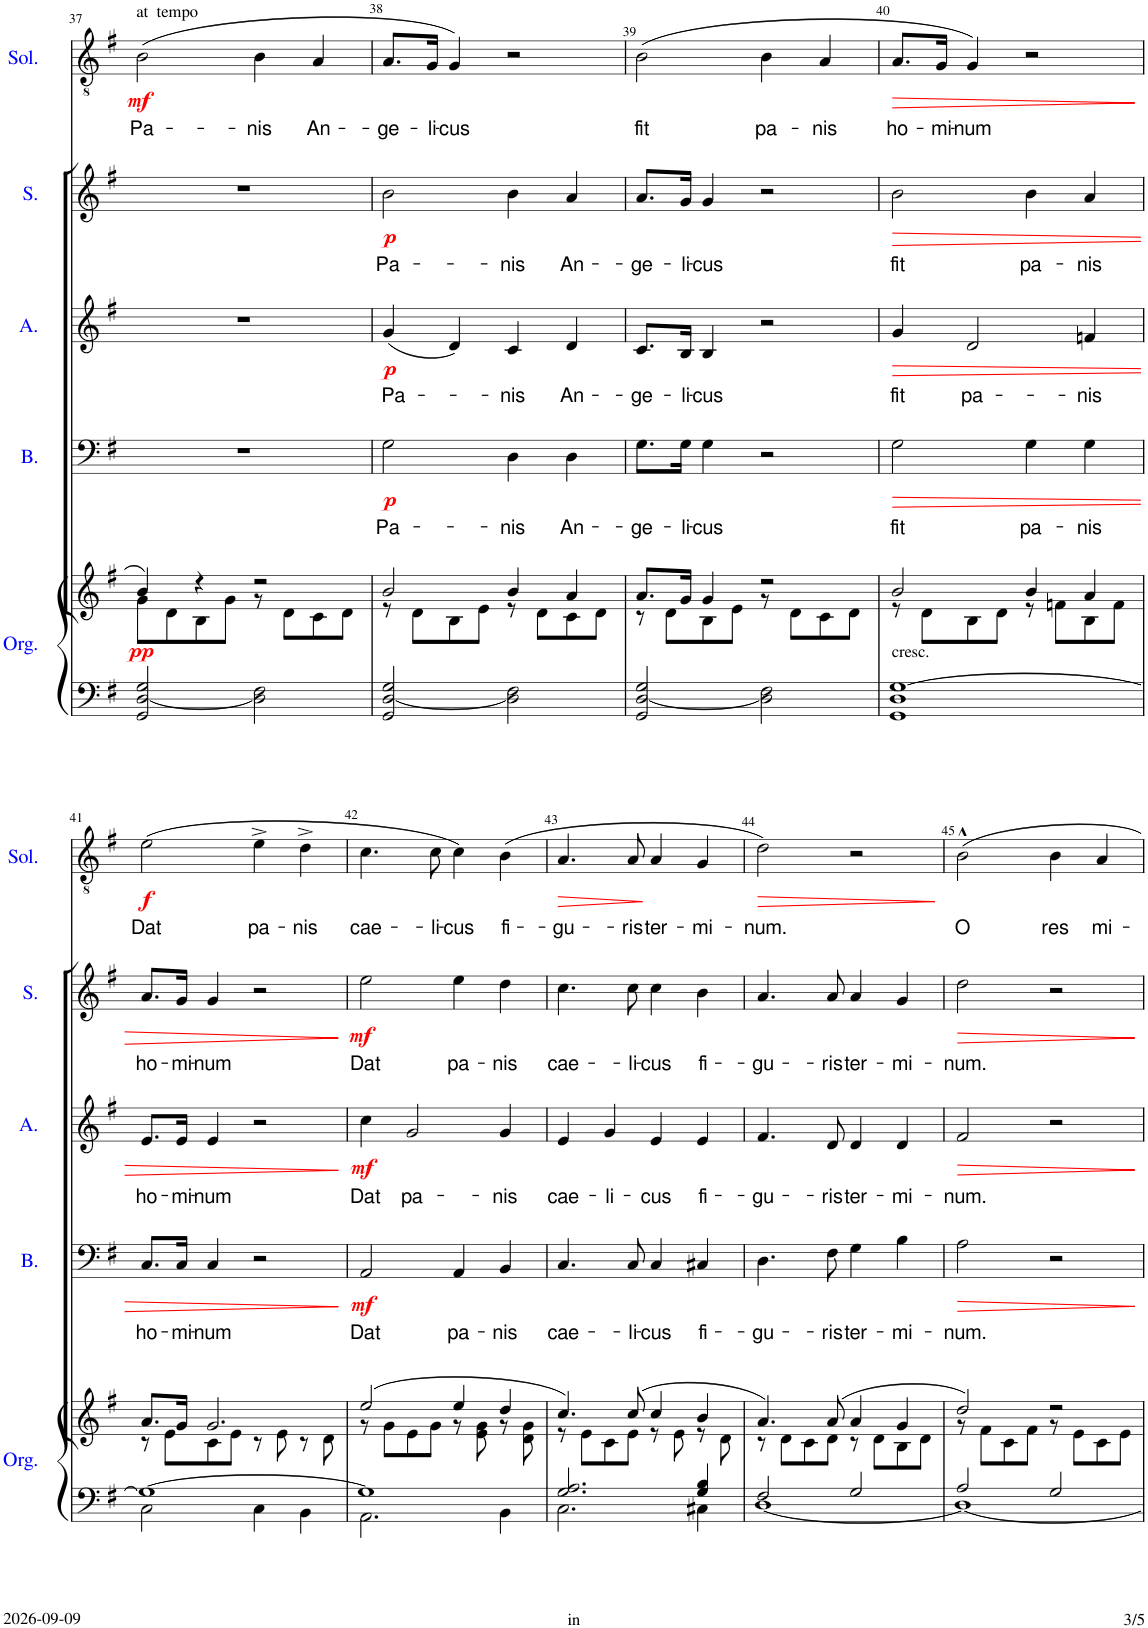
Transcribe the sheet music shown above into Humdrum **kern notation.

**kern	**kern	**dynam	**kern	**text	**dynam	**kern	**text	**dynam	**kern	**text	**dynam	**kern	**text	**dynam
*part5	*part5	*part5	*part4	*part4	*part4	*part3	*part3	*part3	*part2	*part2	*part2	*part1	*part1	*part1
*staff6	*staff5	*staff5/6	*staff4	*staff4	*staff4	*staff3	*staff3	*staff3	*staff2	*staff2	*staff2	*staff1	*staff1	*staff1
*I"Organ	*	*	*I"Bass	*	*	*I"Alto	*	*	*I"Soprano	*	*	*I"Solist	*	*
*I'Org.	*	*	*I'B.	*	*	*I'A.	*	*	*I'S.	*	*	*I'Sol.	*	*
!!LO:PB:g=z
*clefF4	*clefG2	*	*clefF4	*	*	*clefG2	*	*	*clefG2	*	*	*clefGv2	*	*
*k[f#]	*k[f#]	*	*k[f#]	*	*	*k[f#]	*	*	*k[f#]	*	*	*k[f#]	*	*
*M4/4	*M4/4	*	*M4/4	*	*	*M4/4	*	*	*M4/4	*	*	*M4/4	*	*
*met(c)	*met(c)	*	*met(c)	*	*	*met(c)	*	*	*met(c)	*	*	*met(c)	*	*
=37	=37	=37	=37	=37	=37	=37	=37	=37	=37	=37	=37	=37	=37	=37
*	*^	*	*	*	*	*	*	*	*	*	*	*	*	*
!	!	!	!	!	!	!	!	!	!	!	!	!	!LO:TX:a:t=at  tempo	!	!
!	!	!	!LO:DY:a=2	!	!	!	!	!	!	!	!	!	!	!LO:LY:b	!LO:DY:b
2GG/ [<2D/ 2G/	4b/	8g\L	pp	1r	.	.	1r	.	.	1r	.	.	(2B\	Pa-	mf
.	.	8d\	.	.	.	.	.	.	.	.	.	.	.	.	.
.	4r	8B\	.	.	.	.	.	.	.	.	.	.	.	.	.
.	.	8g\J	.	.	.	.	.	.	.	.	.	.	.	.	.
!	!	!	!	!	!	!	!	!	!	!	!	!	!	!LO:LY:b	!
2D\] 2F#\	2r	8r	.	.	.	.	.	.	.	.	.	.	4B\	-nis	.
.	.	8d\L	.	.	.	.	.	.	.	.	.	.	.	.	.
!	!	!	!	!	!	!	!	!	!	!	!	!	!	!LO:LY:b	!
.	.	8c\	.	.	.	.	.	.	.	.	.	.	4A/	An-	.
.	.	8d\J	.	.	.	.	.	.	.	.	.	.	.	.	.
=38	=38	=38	=38	=38	=38	=38	=38	=38	=38	=38	=38	=38	=38	=38	=38
!	!	!	!	!	!LO:LY:b	!LO:DY:b	!	!LO:LY:b	!LO:DY:b	!	!LO:LY:b	!LO:DY:b	!	!LO:LY:b	!
2GG/ [<2D/ 2G/	2b/	8r	.	2G\	Pa-	p	(4g/	Pa-	p	2b\	Pa-	p	8.A/L	-ge-	.
.	.	8d\L	.	.	.	.	.	.	.	.	.	.	.	.	.
!	!	!	!	!	!	!	!	!	!	!	!	!	!	!LO:LY:b	!
.	.	.	.	.	.	.	.	.	.	.	.	.	16G/Jk	-li-	.
!	!	!	!	!	!	!	!	!	!	!	!	!	!	!LO:LY:b	!
.	.	8B\	.	.	.	.	4d/)	.	.	.	.	.	4G/)	-cus	.
.	.	8e\J	.	.	.	.	.	.	.	.	.	.	.	.	.
!	!	!	!	!	!LO:LY:b	!	!	!LO:LY:b	!	!	!LO:LY:b	!	!	!	!
2D\] 2F#\	4b/	8r	.	4D\	-nis	.	4c/	-nis	.	4b\	-nis	.	2r	.	.
.	.	8d\L	.	.	.	.	.	.	.	.	.	.	.	.	.
!	!	!	!	!	!LO:LY:b	!	!	!LO:LY:b	!	!	!LO:LY:b	!	!	!	!
.	4a/	8c\	.	4D\	An-	.	4d/	An-	.	4a/	An-	.	.	.	.
.	.	8d\J	.	.	.	.	.	.	.	.	.	.	.	.	.
=39	=39	=39	=39	=39	=39	=39	=39	=39	=39	=39	=39	=39	=39	=39	=39
!	!	!	!	!	!LO:LY:b	!	!	!LO:LY:b	!	!	!LO:LY:b	!	!	!LO:LY:b	!
2GG/ [<2D/ 2G/	8.a/L	8r	.	8.G\L	-ge-	.	8.c/L	-ge-	.	8.a/L	-ge-	.	(2B\	fit	.
.	.	8d\L	.	.	.	.	.	.	.	.	.	.	.	.	.
!	!	!	!	!	!LO:LY:b	!	!	!LO:LY:b	!	!	!LO:LY:b	!	!	!	!
.	16g/Jk	.	.	16G\Jk	-li-	.	16B/Jk	-li-	.	16g/Jk	-li-	.	.	.	.
!	!	!	!	!	!LO:LY:b	!	!	!LO:LY:b	!	!	!LO:LY:b	!	!	!	!
.	4g/	8B\	.	4G\	-cus	.	4B/	-cus	.	4g/	-cus	.	.	.	.
.	.	8e\J	.	.	.	.	.	.	.	.	.	.	.	.	.
!	!	!	!	!	!	!	!	!	!	!	!	!	!	!LO:LY:b	!
2D\] 2F#\	2r	8r	.	2r	.	.	2r	.	.	2r	.	.	4B\	pa-	.
.	.	8d\L	.	.	.	.	.	.	.	.	.	.	.	.	.
!	!	!	!	!	!	!	!	!	!	!	!	!	!	!LO:LY:b	!
.	.	8c\	.	.	.	.	.	.	.	.	.	.	4A/	-nis	.
.	.	8d\J	.	.	.	.	.	.	.	.	.	.	.	.	.
=40	=40	=40	=40	=40	=40	=40	=40	=40	=40	=40	=40	=40	=40	=40	=40
!LO:TX:a:t=cresc.	!	!	!	!	!	!	!	!	!	!	!	!	!	!	!
!	!	!	!	!	!LO:LY:b	!LO:HP:b	!	!LO:LY:b	!LO:HP:b	!	!LO:LY:b	!LO:HP:b	!	!LO:LY:b	!LO:HP:b
1GG 1D [1G	2b/	8r	.	2G\	fit	>	4g/	fit	>	2b\	fit	>	8.A/L	ho-	>
.	.	8d\L	.	.	.	.	.	.	.	.	.	.	.	.	.
!	!	!	!	!	!	!	!	!	!	!	!	!	!	!LO:LY:b	!
.	.	.	.	.	.	.	.	.	.	.	.	.	16G/Jk	-mi-	.
!	!	!	!	!	!	!	!	!LO:LY:b	!	!	!	!	!	!LO:LY:b	!
.	.	8B\	.	.	.	.	2d/	pa-	.	.	.	.	4G/)	-num	.
.	.	8d\J	.	.	.	.	.	.	.	.	.	.	.	.	.
!	!	!	!	!	!LO:LY:b	!	!	!	!	!	!LO:LY:b	!	!	!	!
.	4b/	8r	.	4G\	pa-	.	.	.	.	4b\	pa-	.	2r	.	.
.	.	8fn\L	.	.	.	.	.	.	.	.	.	.	.	.	.
!	!	!	!	!	!LO:LY:b	!	!	!LO:LY:b	!	!	!LO:LY:b	!	!	!	!
.	4a/	8B\	.	4G\	-nis	.	4fn/	-nis	.	4a/	-nis	.	.	.	.
.	.	8f\J	.	.	.	.	.	.	.	.	.	.	.	.	.
*	*v	*v	*	*	*	*	*	*	*	*	*	*	*	*	*
.	.	.	.	.	.	.	.	.	.	.	.	.	.	]
!!LO:LB:g=z
=41	=41	=41	=41	=41	=41	=41	=41	=41	=41	=41	=41	=41	=41	=41
*^	*^	*	*	*	*	*	*	*	*	*	*	*	*	*
!	!	!	!	!	!	!LO:LY:b	!	!	!LO:LY:b	!	!	!LO:LY:b	!	!	!LO:LY:b	!LO:DY:b
1G_	2C\	8.a/L	8r	.	8.C/L	ho-	.	8.e/L	ho-	.	8.a/L	ho-	.	(2e\	Dat	f
.	.	.	8e\L	.	.	.	.	.	.	.	.	.	.	.	.	.
!	!	!	!	!	!	!LO:LY:b	!	!	!LO:LY:b	!	!	!LO:LY:b	!	!	!	!
.	.	16g/Jk	.	.	16C/Jk	-mi-	.	16e/Jk	-mi-	.	16g/Jk	-mi-	.	.	.	.
!	!	!	!	!	!	!LO:LY:b	!	!	!LO:LY:b	!	!	!LO:LY:b	!	!	!	!
.	.	2.g/	8c\	.	4C/	-num	.	4e/	-num	.	4g/	-num	.	.	.	.
.	.	.	8e\J	.	.	.	.	.	.	.	.	.	.	.	.	.
!	!	!	!	!	!	!	!	!	!	!	!	!	!	!	!LO:LY:b	!
.	4C\	.	8r	.	2r	.	.	2r	.	.	2r	.	.	4e^\	pa-	.
.	.	.	8e\	.	.	.	.	.	.	.	.	.	.	.	.	.
!	!	!	!	!	!	!	!	!	!	!	!	!	!	!	!LO:LY:b	!
.	4BB\	.	8r	.	.	.	.	.	.	.	.	.	.	4d^\	-nis	.
.	.	.	8d\	.	.	.	.	.	.	.	.	.	.	.	.	.
*v	*v	*	*	*	*	*	*	*	*	*	*	*	*	*	*	*
*	*v	*v	*	*	*	*	*	*	*	*	*	*	*	*	*
.	.	.	.	.	]	.	.	]	.	.	]	.	.	.
=42	=42	=42	=42	=42	=42	=42	=42	=42	=42	=42	=42	=42	=42	=42
*^	*^	*	*	*	*	*	*	*	*	*	*	*	*	*
!	!	!	!	!	!	!LO:LY:b	!LO:DY:b	!	!LO:LY:b	!LO:DY:b	!	!LO:LY:b	!LO:DY:b	!	!LO:LY:b	!
1G]	2.AA\	(2ee/	8r	.	2AA/	Dat	mf	4cc\	Dat	mf	2ee\	Dat	mf	4.c\	cae-	.
.	.	.	8g\L	.	.	.	.	.	.	.	.	.	.	.	.	.
!	!	!	!	!	!	!	!	!	!LO:LY:b	!	!	!	!	!	!	!
.	.	.	8e\	.	.	.	.	2g/	pa-	.	.	.	.	.	.	.
!	!	!	!	!	!	!	!	!	!	!	!	!	!	!	!LO:LY:b	!
.	.	.	8g\J	.	.	.	.	.	.	.	.	.	.	8c\	-li-	.
!	!	!	!	!	!	!LO:LY:b	!	!	!	!	!	!LO:LY:b	!	!	!LO:LY:b	!
.	.	4ee/	8r	.	4AA/	pa-	.	.	.	.	4ee\	pa-	.	4c\)	-cus	.
.	.	.	8e\ 8g\	.	.	.	.	.	.	.	.	.	.	.	.	.
!	!	!	!	!	!	!LO:LY:b	!	!	!LO:LY:b	!	!	!LO:LY:b	!	!	!LO:LY:b	!
.	4BB\	4dd/	8r	.	4BB/	-nis	.	4g/	-nis	.	4dd\	-nis	.	(4B\	fi-	.
.	.	.	8d\ 8g\	.	.	.	.	.	.	.	.	.	.	.	.	.
=43	=43	=43	=43	=43	=43	=43	=43	=43	=43	=43	=43	=43	=43	=43	=43	=43
!	!	!	!	!	!	!LO:LY:b	!	!	!LO:LY:b	!	!	!LO:LY:b	!	!	!LO:LY:b	!LO:HP:b
2.G/ 2.A/	2.C\	4.cc/)	8r	.	4.C/	cae-	.	4e/	cae-	.	4.cc\	cae-	.	4.A/	-gu-	>
.	.	.	8e\L	.	.	.	.	.	.	.	.	.	.	.	.	.
!	!	!	!	!	!	!	!	!	!LO:LY:b	!	!	!	!	!	!	!
.	.	.	8c\	.	.	.	.	4g/	-li-	.	.	.	.	.	.	.
!	!	!	!	!	!	!LO:LY:b	!	!	!	!	!	!LO:LY:b	!	!	!LO:LY:b	!
.	.	(8cc/	8e\J	.	8C/	-li-	.	.	.	.	8cc\	-li-	.	8A/	-ris	.
!	!	!	!	!	!	!LO:LY:b	!	!	!LO:LY:b	!	!	!LO:LY:b	!	!	!LO:LY:b	!
.	.	4cc/	8r	.	4C/	-cus	.	4e/	-cus	.	4cc\	-cus	.	4A/	ter-	]
.	.	.	8e\	.	.	.	.	.	.	.	.	.	.	.	.	.
!	!	!	!	!	!	!LO:LY:b	!	!	!LO:LY:b	!	!	!LO:LY:b	!	!	!LO:LY:b	!
4G/ 4B/	4C#X\	4b/	8r	.	4C#X/	fi-	.	4e/	fi-	.	4b\	fi-	.	4G/	-mi-	.
.	.	.	8d\	.	.	.	.	.	.	.	.	.	.	.	.	.
=44	=44	=44	=44	=44	=44	=44	=44	=44	=44	=44	=44	=44	=44	=44	=44	=44
!	!	!	!	!	!	!LO:LY:b	!	!	!LO:LY:b	!	!	!LO:LY:b	!	!	!LO:LY:b	!LO:HP:b
2F#/	[1D	4.a/)	8r	.	4.D\	-gu-	.	4.f#/	-gu-	.	4.a/	-gu-	.	2d\)	-num.	>
.	.	.	8d\L	.	.	.	.	.	.	.	.	.	.	.	.	.
.	.	.	8c\	.	.	.	.	.	.	.	.	.	.	.	.	.
!	!	!	!	!	!	!LO:LY:b	!	!	!LO:LY:b	!	!	!LO:LY:b	!	!	!	!
.	.	(8a/	8d\J	.	8F#\	-ris	.	8d/	-ris	.	8a/	-ris	.	.	.	.
!	!	!	!	!	!	!LO:LY:b	!	!	!LO:LY:b	!	!	!LO:LY:b	!	!	!	!
2G/	.	4a/	8r	.	4G\	ter-	.	4d/	ter-	.	4a/	ter-	.	2r	.	.
.	.	.	8d\L	.	.	.	.	.	.	.	.	.	.	.	.	.
!	!	!	!	!	!	!LO:LY:b	!	!	!LO:LY:b	!	!	!LO:LY:b	!	!	!	!
.	.	4g/	8B\	.	4B\	-mi-	.	4d/	-mi-	.	4g/	-mi-	.	.	.	.
.	.	.	8d\J	.	.	.	.	.	.	.	.	.	.	.	.	.
*v	*v	*	*	*	*	*	*	*	*	*	*	*	*	*	*	*
*	*v	*v	*	*	*	*	*	*	*	*	*	*	*	*	*
.	.	.	.	.	.	.	.	.	.	.	.	.	.	]
=45	=45	=45	=45	=45	=45	=45	=45	=45	=45	=45	=45	=45	=45	=45
*^	*^	*	*	*	*	*	*	*	*	*	*	*	*	*
!	!	!	!	!	!	!LO:LY:b	!LO:HP:b	!	!LO:LY:b	!LO:HP:b	!	!LO:LY:b	!LO:HP:b	!	!LO:LY:b	!
2A/	1D_	2dd/)	8r	.	2A\	-num.	>	2f#/	-num.	>	2dd\	-num.	>	2B^^\	O	.
.	.	.	8f#\L	.	.	.	.	.	.	.	.	.	.	.	.	.
.	.	.	8c\	.	.	.	.	.	.	.	.	.	.	.	.	.
.	.	.	8f#\J	.	.	.	.	.	.	.	.	.	.	.	.	.
!	!	!	!	!	!	!	!	!	!	!	!	!	!	!	!LO:LY:b	!
2G/	.	2r	8r	.	2r	.	.	2r	.	.	2r	.	.	4B\	res	.
.	.	.	8e\L	.	.	.	.	.	.	.	.	.	.	.	.	.
!	!	!	!	!	!	!	!	!	!	!	!	!	!	!	!LO:LY:b	!
.	.	.	8c\	.	.	.	.	.	.	.	.	.	.	4A/	mi-	.
.	.	.	8e\J	.	.	.	.	.	.	.	.	.	.	.	.	.
*v	*v	*	*	*	*	*	*	*	*	*	*	*	*	*	*	*
*	*v	*v	*	*	*	*	*	*	*	*	*	*	*	*	*
.	.	.	.	.	]	.	.	]	.	.	]	.	.	.
=	=	=	=	=	=	=	=	=	=	=	=	=	=	=
*-	*-	*-	*-	*-	*-	*-	*-	*-	*-	*-	*-	*-	*-	*-
